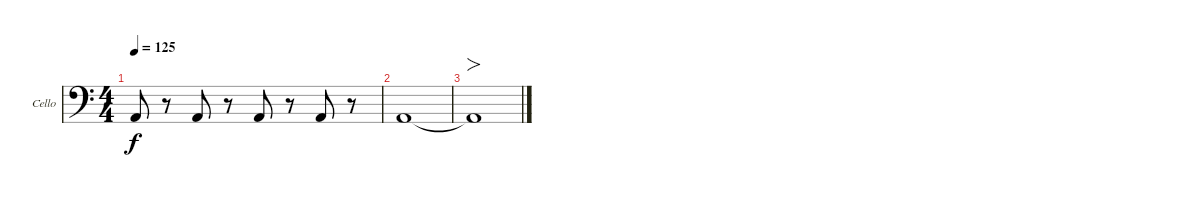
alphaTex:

\defaultSystemsLayout 4
\bracketExtendMode groupsimilarinstruments
\firstSystemTrackNameOrientation horizontal
\otherSystemsTrackNameOrientation horizontal
\track ("Cello" "Cello") {instrument cello}
\staff {score}
\tuning (A3 D3 G2 C2)
\ts (4 4)
\tempo 125
\clef f4
\ks c
2.3.8{dy f} r.8 2.3.8 r.8 2.3.8 r.8 2.3.8 r.8 |
2.3.1 |
2.3{t}.1{fo}
